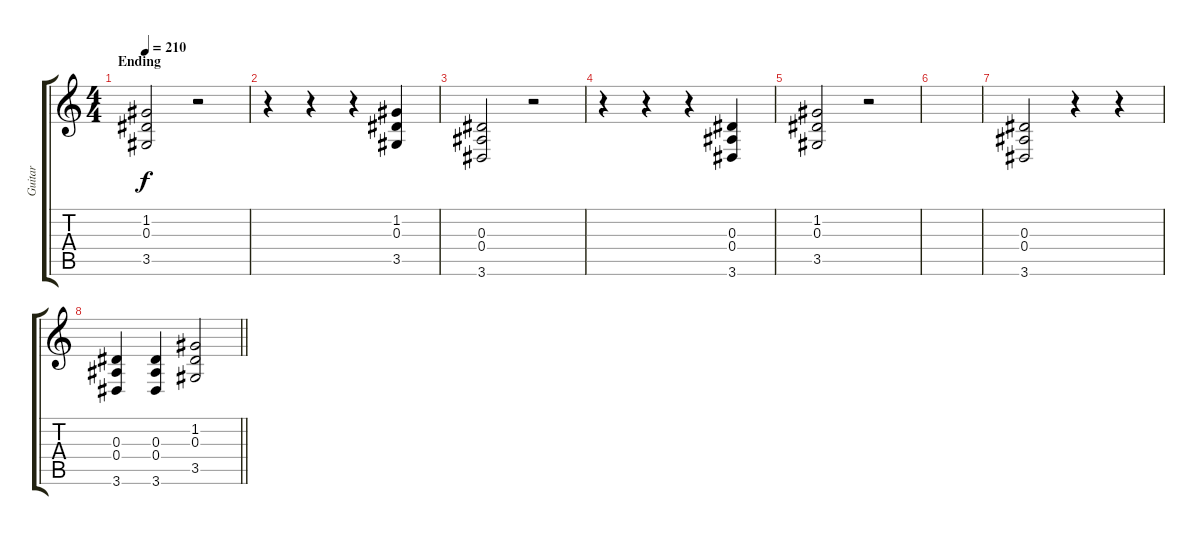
\track ("Guitar" "Guitar") {instrument distortionguitar}
\staff {score tabs}
\tuning (C4 G3 Eb3 Bb2 F2 C2) {hide}
\ts (4 4)
\section ("" "Ending")
\tempo 210
\clef g2
\ks c
(1.2 0.3 3.5).2{dy f} r.2 |
r.4 r.4 r.4 (1.2 0.3 3.5).4 |
(0.3 0.4 3.6).2 r.2 |
r.4 r.4 r.4 (0.3 0.4 3.6).4 |
(1.2 0.3 3.5).2 r.2 |
|
(0.3 0.4 3.6).2 r.4 r.4 |
\barLineRight lightlight
(0.3 0.4 3.6).4 (0.3 0.4 3.6).4 (1.2 0.3 3.5).2
